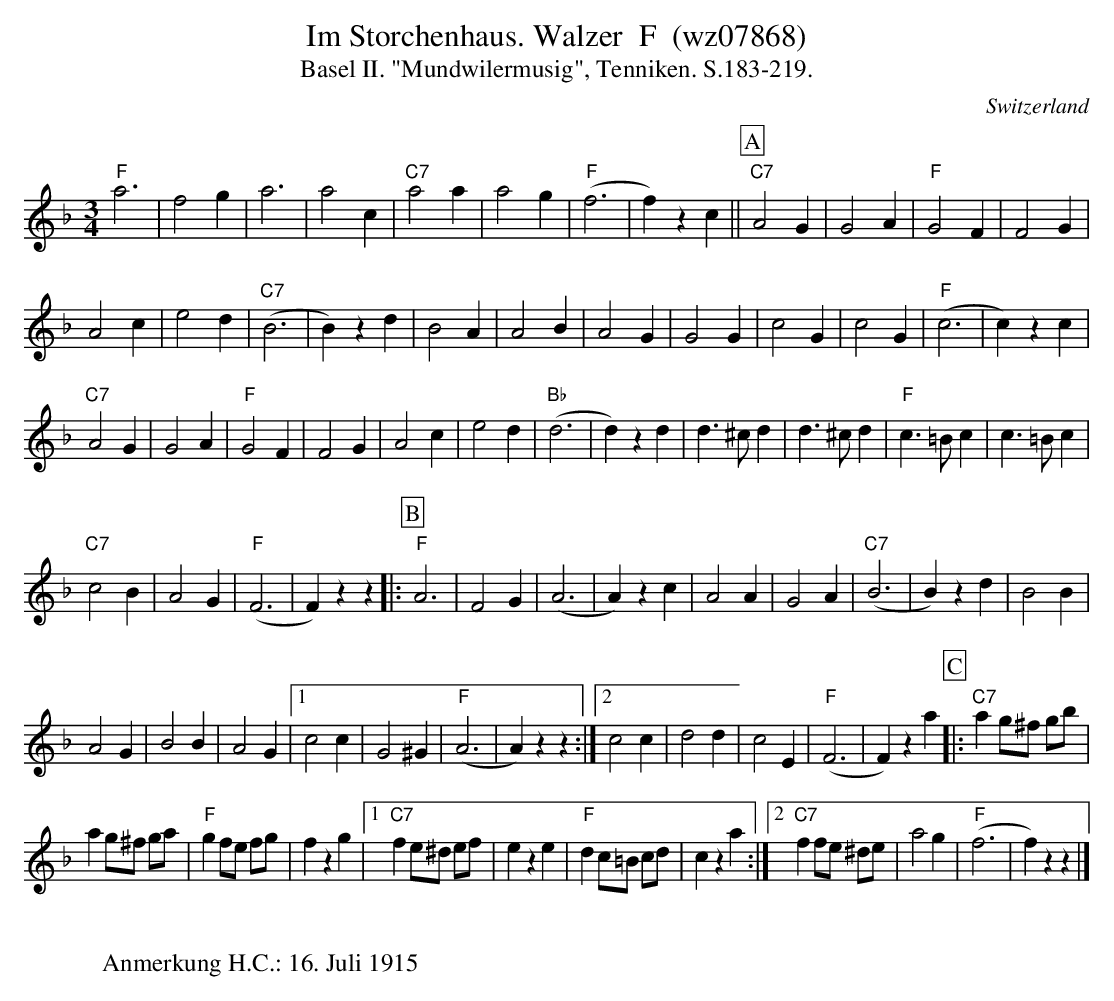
X:1
T:Im Storchenhaus. Walzer  F  (wz07868)
T: Basel II. "Mundwilermusig", Tenniken. S.183-219.
M:3/4
L:1/4
O:Switzerland
K:F major
 "F"a3 | f2g | a3 | a2 c | "C7"a2a | a2g | ("F"f3 | f)zc || [P:A] "C7"A2G | G2A | "F"G2F | F2G |
A2c | e2d | ("C7"B3 | B)zd | B2A | A2B | A2G | G2G | c2G | c2G | ("F"c3 | c)zc |
"C7"A2G | G2A | "F"G2F | F2G | A2c | e2d | ("Bb"d3 | d)zd | d>^cd | d>^cd | "F"c>=Bc | c>=Bc |
"C7"c2B | A2G | ("F"F3 | F)zz |: [P:B] "F"A3 | F2G | (A3 | A)zc | A2A | G2A | ("C7"B3 | B)zd | B2B |
A2G | B2B | A2G |1 c2c | G2^G | ("F"A3 | A)zz :|2 c2c | d2d | c2E | ("F"F3 | F)za [P:C]|:  "C7"a g/^f/ g/b/ |
a g/^f/ g/a/ | "F"gf/e/ f/g/ | fzg |1 "C7"fe/^d/ e/f/ | eze | "F"dc/=B/ c/d/ | cza :|2 "C7"ff/e/ ^d/e/ | a2g | "F"(f3 | f)zz |]
W:
W:Anmerkung H.C.: 16. Juli 1915
